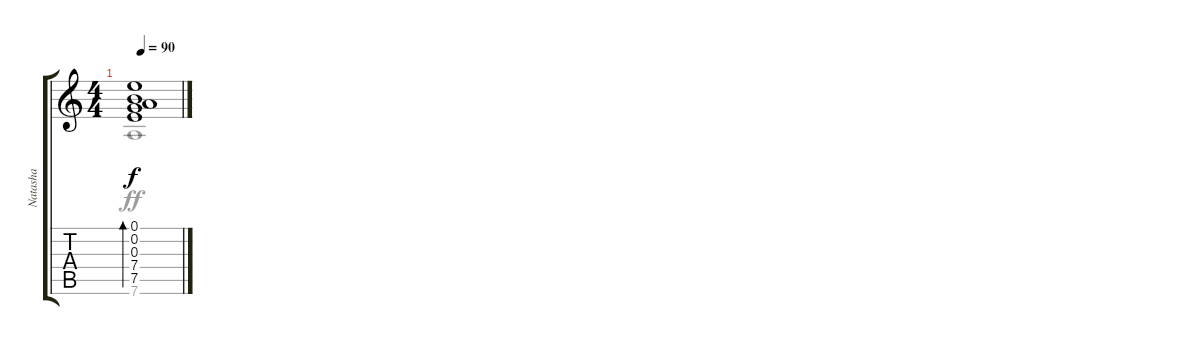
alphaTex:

\track ("Natasha" "Natasha") {instrument acousticguitarnylon}
\staff {score tabs}
\tuning (E4 B3 G3 D3 A2 D2) {hide}
\voice
\ts (4 4)
\tempo 90
\clef g2
\ks c
(0.1 0.2 0.3 7.4 7.5).1{bd 60 dy f}
\voice
\clef g2
\ottava regular
\simile none
\ks c
7.6.1{dy ff}
